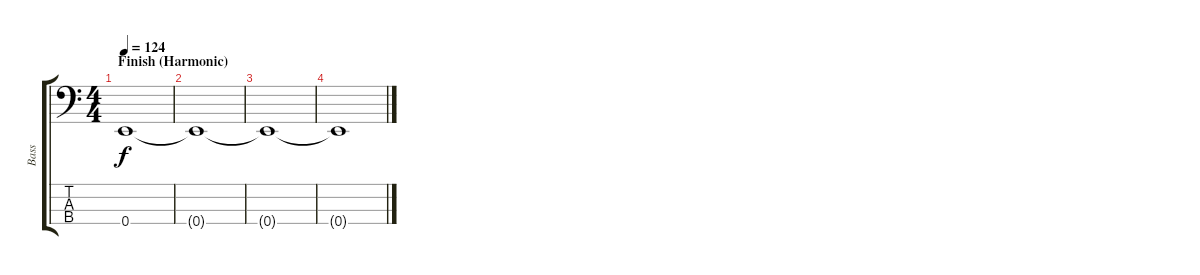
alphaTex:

\track ("Bass" "Bass") {instrument electricbassfinger}
\staff {score tabs}
\tuning (G2 D2 A1 E1) {hide}
\ts (4 4)
\section ("" "Finish (Harmonic)")
\tempo 124
\clef f4
\ks c
0.4.1{dy f} |
0.4{t}.1 |
0.4{t}.1 |
0.4{t}.1
